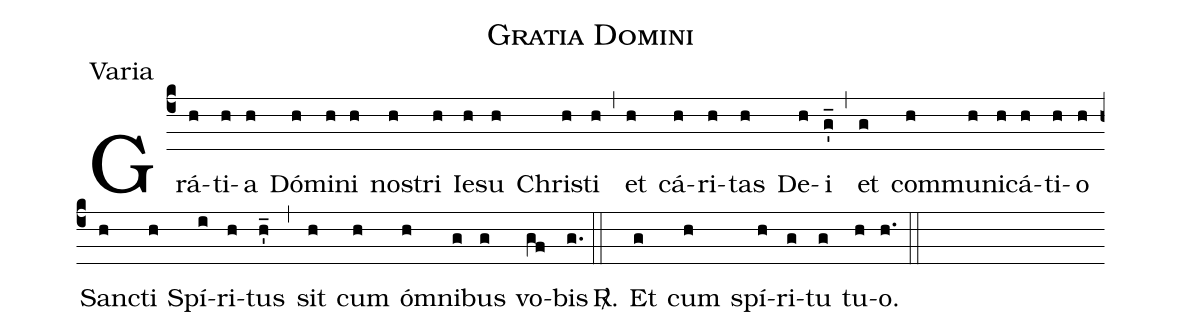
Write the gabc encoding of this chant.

name:Gratia Domini;
office-part:Varia;
%%
(c4) Grá-(h)ti(h)a(h) Dó(h)mi(h)ni(h) no(h)stri(h) Ie(h)su(h) Chri(h)sti(h) (,) et(h) cá(h)ri(h)tas(h) De(h)i(g'_) (,) et(g) com(h)mu(h)ni(h)cá(h)ti(h)o(h) San(h)cti(h) Spí(i)ri(h)tus(h'_) (,) sit(h) cum(h) ó(h)mni(g)bus(g) vo(gf)bis(g.) (::)
<sp>R/</sp>.() Et(g) cum(h) spí(h)ri(g)tu(g) tu(h)o.(h.) (::)
